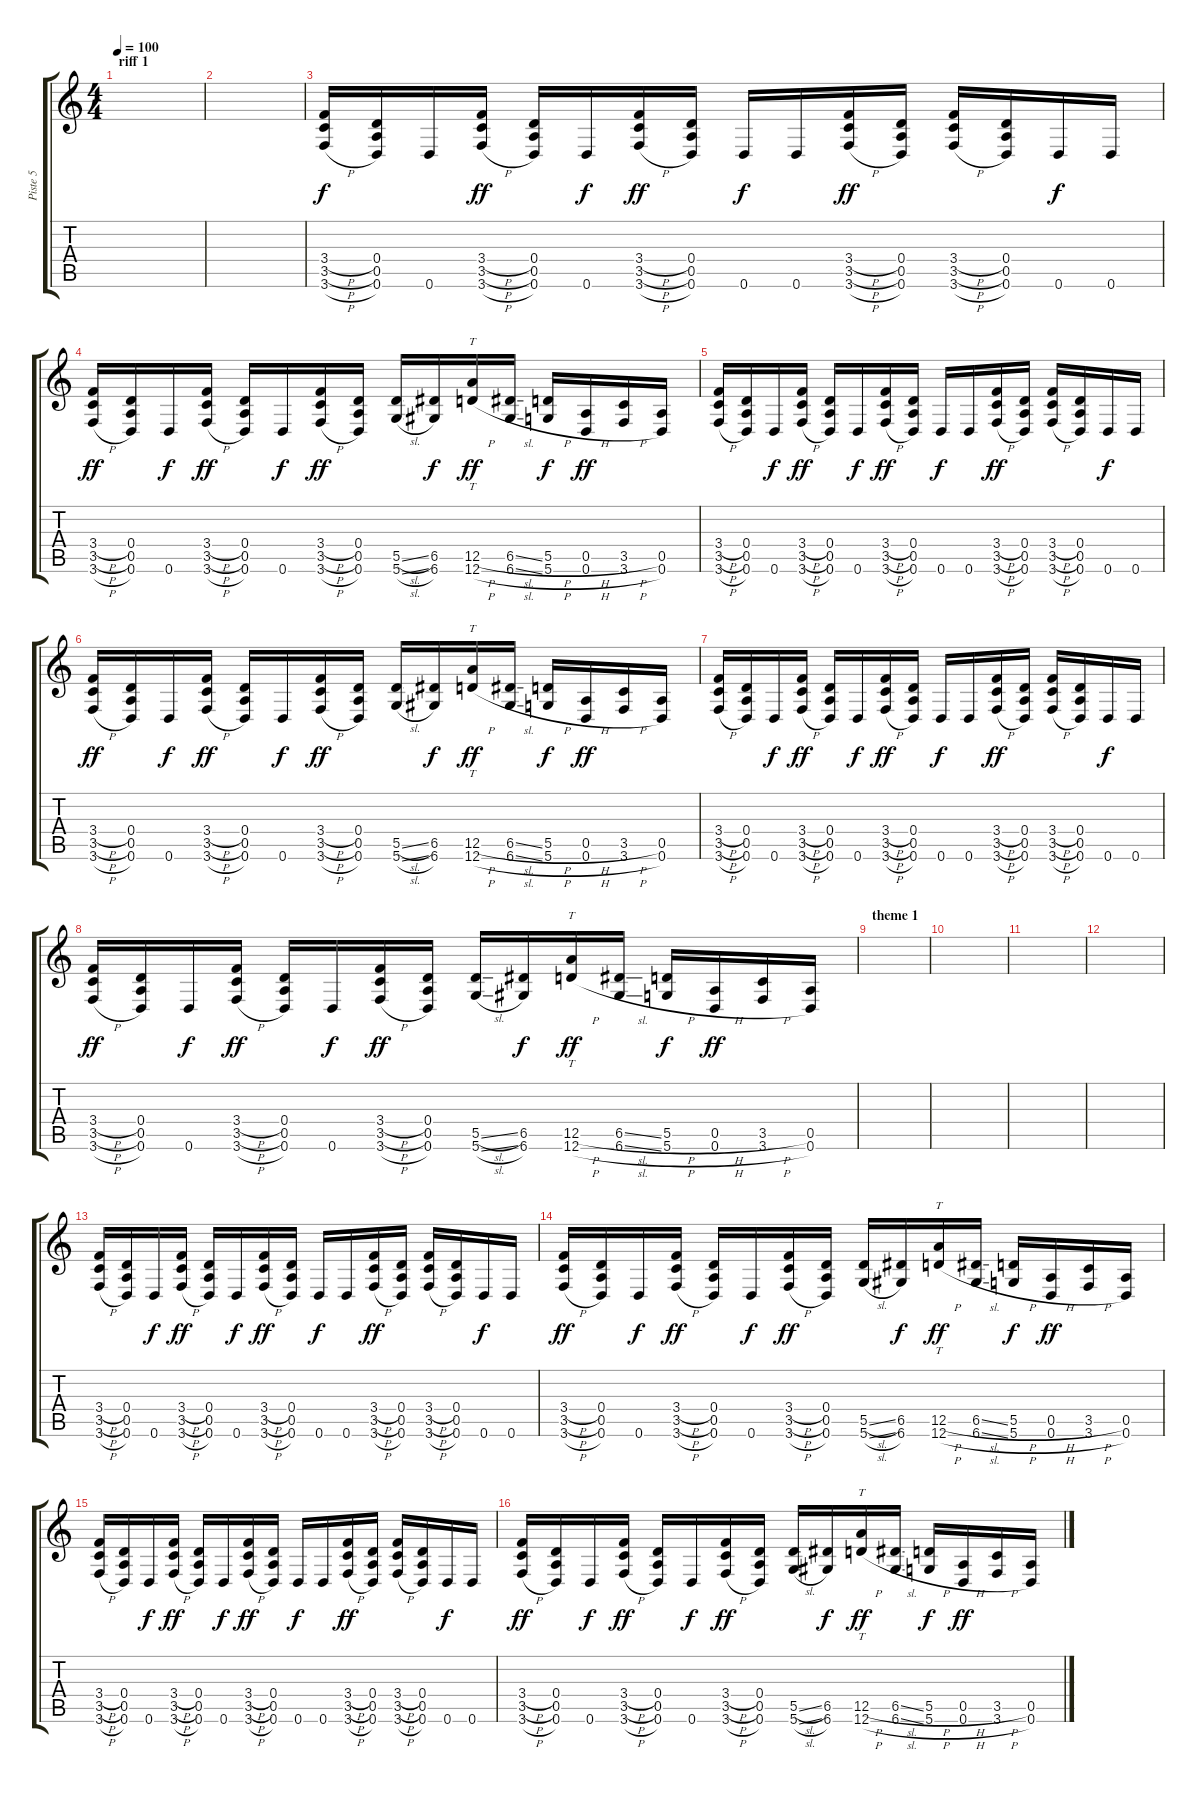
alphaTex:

\track ("Piste 5" "Piste 5") {instrument overdrivenguitar}
\staff {score tabs}
\tuning (E4 B3 G3 D3 A2 D2) {hide}
\ts (4 4)
\section ("" "riff 1")
\tempo 100
\clef g2
\ks c
|
|
(3.4{h} 3.5{h} 3.6{h}).16 (0.4 0.5 0.6).16 0.6.16{dy f} (3.4{h} 3.5{h} 3.6{h}).16{dy ff} (0.4 0.5 0.6).16 0.6.16{dy f} (3.4{h} 3.5{h} 3.6{h}).16{dy ff} (0.4 0.5 0.6).16 0.6.16{dy f} 0.6.16 (3.4{h} 3.5{h} 3.6{h}).16{dy ff} (0.4 0.5 0.6).16 (3.4{h} 3.5{h} 3.6{h}).16 (0.4 0.5 0.6).16 0.6.16{dy f} 0.6.16 |
(3.4{h} 3.5{h} 3.6{h}).16{dy ff} (0.4 0.5 0.6).16 0.6.16{dy f} (3.4{h} 3.5{h} 3.6{h}).16{dy ff} (0.4 0.5 0.6).16 0.6.16{dy f} (3.4{h} 3.5{h} 3.6{h}).16{dy ff} (0.4 0.5 0.6).16 (5.5{sl} 5.6{sl}).16 (6.5 6.6).16{dy f} (12.5{h} 12.6{h}).16{tt dy ff} (6.5{sl} 6.6{sl}).16 (5.5{h} 5.6{h}).16{dy f} (0.5{h} 0.6{h}).16{dy ff} (3.5{h} 3.6{h}).16 (0.5 0.6).16 |
(3.4{h} 3.5{h} 3.6{h}).16 (0.4 0.5 0.6).16 0.6.16{dy f} (3.4{h} 3.5{h} 3.6{h}).16{dy ff} (0.4 0.5 0.6).16 0.6.16{dy f} (3.4{h} 3.5{h} 3.6{h}).16{dy ff} (0.4 0.5 0.6).16 0.6.16{dy f} 0.6.16 (3.4{h} 3.5{h} 3.6{h}).16{dy ff} (0.4 0.5 0.6).16 (3.4{h} 3.5{h} 3.6{h}).16 (0.4 0.5 0.6).16 0.6.16{dy f} 0.6.16 |
(3.4{h} 3.5{h} 3.6{h}).16{dy ff} (0.4 0.5 0.6).16 0.6.16{dy f} (3.4{h} 3.5{h} 3.6{h}).16{dy ff} (0.4 0.5 0.6).16 0.6.16{dy f} (3.4{h} 3.5{h} 3.6{h}).16{dy ff} (0.4 0.5 0.6).16 (5.5{sl} 5.6{sl}).16 (6.5 6.6).16{dy f} (12.5{h} 12.6{h}).16{tt dy ff} (6.5{sl} 6.6{sl}).16 (5.5{h} 5.6{h}).16{dy f} (0.5{h} 0.6{h}).16{dy ff} (3.5{h} 3.6{h}).16 (0.5 0.6).16 |
(3.4{h} 3.5{h} 3.6{h}).16 (0.4 0.5 0.6).16 0.6.16{dy f} (3.4{h} 3.5{h} 3.6{h}).16{dy ff} (0.4 0.5 0.6).16 0.6.16{dy f} (3.4{h} 3.5{h} 3.6{h}).16{dy ff} (0.4 0.5 0.6).16 0.6.16{dy f} 0.6.16 (3.4{h} 3.5{h} 3.6{h}).16{dy ff} (0.4 0.5 0.6).16 (3.4{h} 3.5{h} 3.6{h}).16 (0.4 0.5 0.6).16 0.6.16{dy f} 0.6.16 |
(3.4{h} 3.5{h} 3.6{h}).16{dy ff} (0.4 0.5 0.6).16 0.6.16{dy f} (3.4{h} 3.5{h} 3.6{h}).16{dy ff} (0.4 0.5 0.6).16 0.6.16{dy f} (3.4{h} 3.5{h} 3.6{h}).16{dy ff} (0.4 0.5 0.6).16 (5.5{sl} 5.6{sl}).16 (6.5 6.6).16{dy f} (12.5{h} 12.6{h}).16{tt dy ff} (6.5{sl} 6.6{sl}).16 (5.5{h} 5.6{h}).16{dy f} (0.5{h} 0.6{h}).16{dy ff} (3.5{h} 3.6{h}).16 (0.5 0.6).16 |
\section ("" "theme 1")
|
|
|
|
(3.4{h} 3.5{h} 3.6{h}).16 (0.4 0.5 0.6).16 0.6.16{dy f} (3.4{h} 3.5{h} 3.6{h}).16{dy ff} (0.4 0.5 0.6).16 0.6.16{dy f} (3.4{h} 3.5{h} 3.6{h}).16{dy ff} (0.4 0.5 0.6).16 0.6.16{dy f} 0.6.16 (3.4{h} 3.5{h} 3.6{h}).16{dy ff} (0.4 0.5 0.6).16 (3.4{h} 3.5{h} 3.6{h}).16 (0.4 0.5 0.6).16 0.6.16{dy f} 0.6.16 |
(3.4{h} 3.5{h} 3.6{h}).16{dy ff} (0.4 0.5 0.6).16 0.6.16{dy f} (3.4{h} 3.5{h} 3.6{h}).16{dy ff} (0.4 0.5 0.6).16 0.6.16{dy f} (3.4{h} 3.5{h} 3.6{h}).16{dy ff} (0.4 0.5 0.6).16 (5.5{sl} 5.6{sl}).16 (6.5 6.6).16{dy f} (12.5{h} 12.6{h}).16{tt dy ff} (6.5{sl} 6.6{sl}).16 (5.5{h} 5.6{h}).16{dy f} (0.5{h} 0.6{h}).16{dy ff} (3.5{h} 3.6{h}).16 (0.5 0.6).16 |
(3.4{h} 3.5{h} 3.6{h}).16 (0.4 0.5 0.6).16 0.6.16{dy f} (3.4{h} 3.5{h} 3.6{h}).16{dy ff} (0.4 0.5 0.6).16 0.6.16{dy f} (3.4{h} 3.5{h} 3.6{h}).16{dy ff} (0.4 0.5 0.6).16 0.6.16{dy f} 0.6.16 (3.4{h} 3.5{h} 3.6{h}).16{dy ff} (0.4 0.5 0.6).16 (3.4{h} 3.5{h} 3.6{h}).16 (0.4 0.5 0.6).16 0.6.16{dy f} 0.6.16 |
(3.4{h} 3.5{h} 3.6{h}).16{dy ff} (0.4 0.5 0.6).16 0.6.16{dy f} (3.4{h} 3.5{h} 3.6{h}).16{dy ff} (0.4 0.5 0.6).16 0.6.16{dy f} (3.4{h} 3.5{h} 3.6{h}).16{dy ff} (0.4 0.5 0.6).16 (5.5{sl} 5.6{sl}).16 (6.5 6.6).16{dy f} (12.5{h} 12.6{h}).16{tt dy ff} (6.5{sl} 6.6{sl}).16 (5.5{h} 5.6{h}).16{dy f} (0.5{h} 0.6{h}).16{dy ff} (3.5{h} 3.6{h}).16 (0.5 0.6).16
